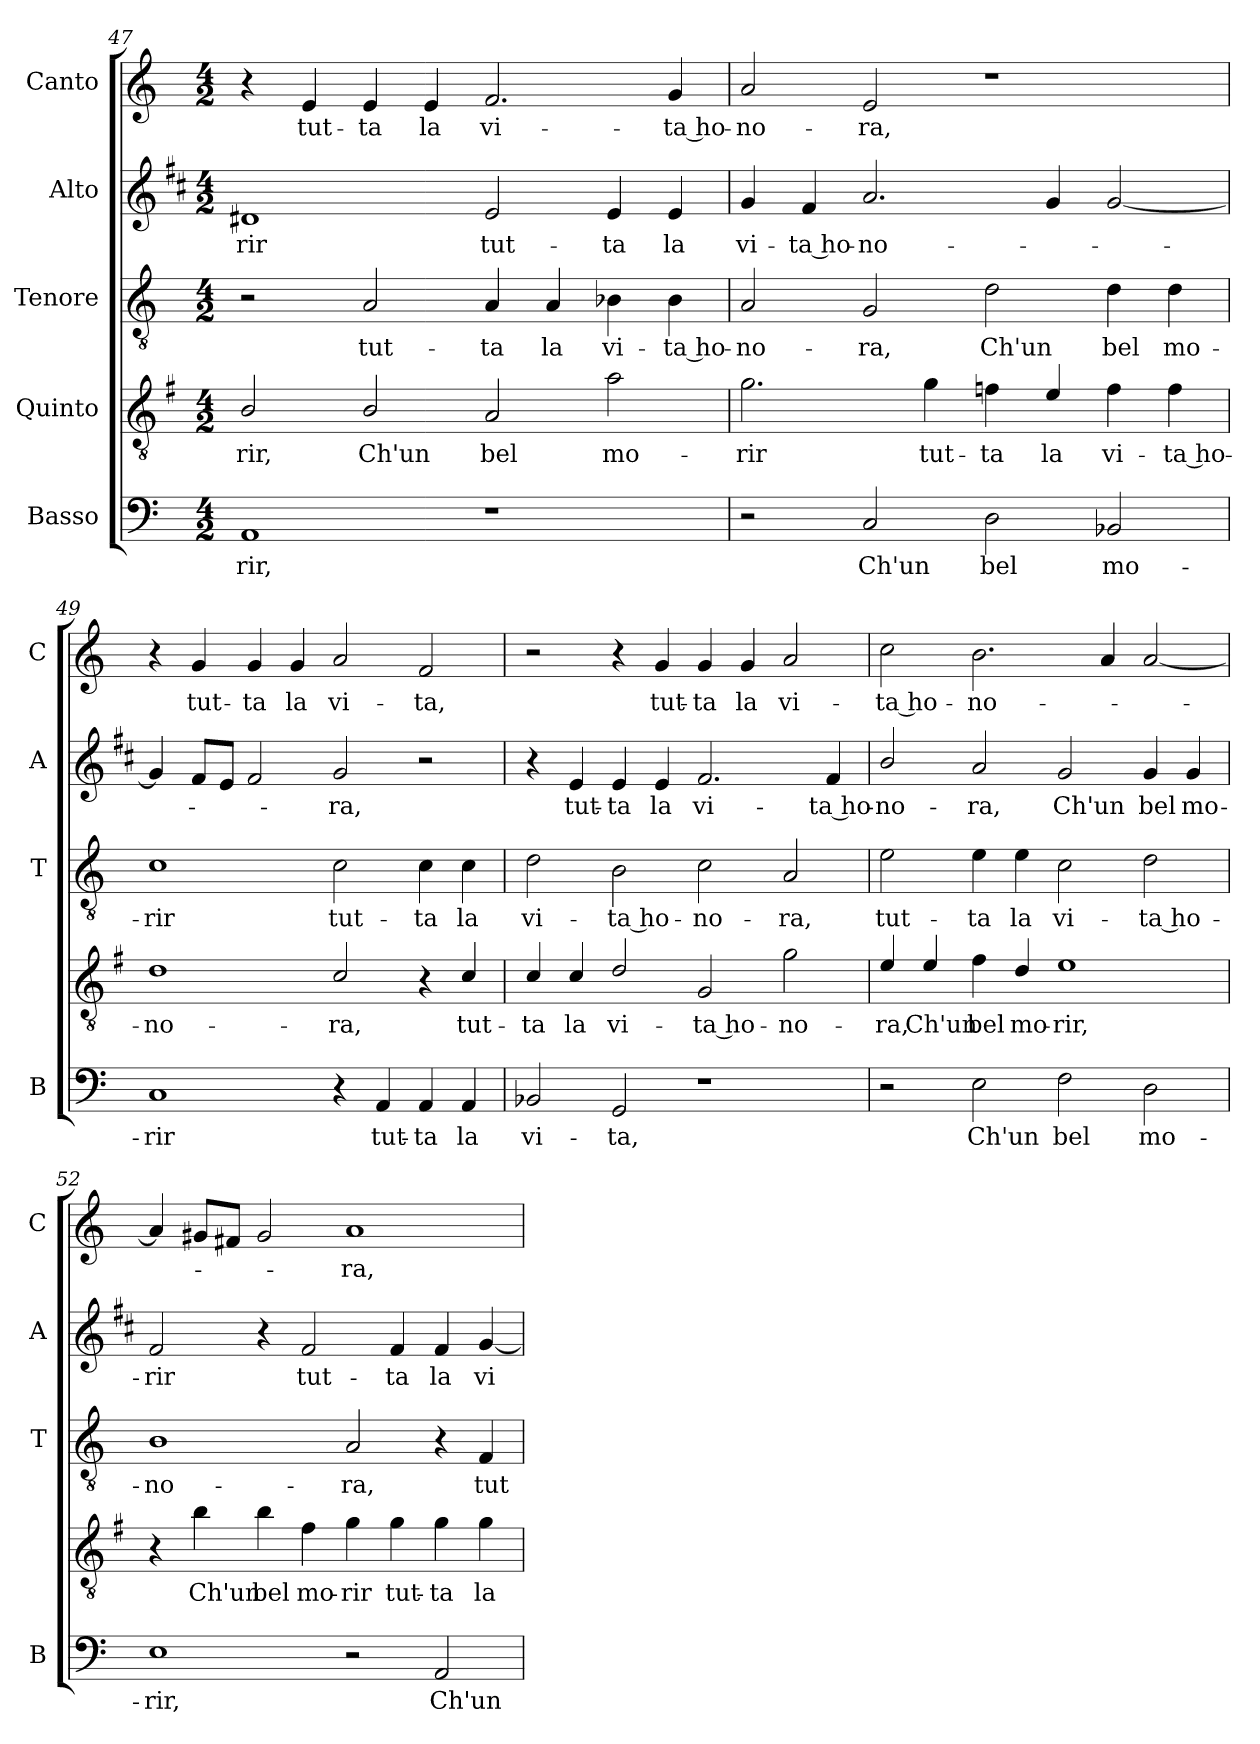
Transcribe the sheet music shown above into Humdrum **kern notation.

**kern	**text	**kern	**text	**kern	**text	**kern	**text	**kern	**text
*part5	*part5	*part4	*part4	*part3	*part3	*part2	*part2	*part1	*part1
*staff5	*staff5	*staff4	*staff4	*staff3	*staff3	*staff2	*staff2	*staff1	*staff1
*I"Basso	*	*I"Quinto	*	*I"Tenore	*	*I"Alto	*	*I"Canto	*
*I'B	*	*	*	*I'T	*	*I'A	*	*I'C	*
*clefF4	*	*clefGv2	*	*clefGv2	*	*clefG2	*	*clefG2	*
*	*	*ITrd4c7	*	*	*	*ITrd1c2	*	*	*
*k[]	*	*k[]	*	*k[]	*	*k[]	*	*k[]	*
*C:	*	*C:	*	*C:	*	*C:	*	*C:	*
*M4/2	*	*M4/2	*	*M4/2	*	*M4/2	*	*M4/2	*
=47	=47	=47	=47	=47	=47	=47	=47	=47	=47
!	!LO:LY:b	!	!LO:LY:b	!	!	!	!LO:LY:b	!	!
1AA	-rir,	2E/	-rir,	2r	.	1c#X	-rir	4r	.
!	!	!	!	!	!	!	!	!	!LO:LY:b
.	.	.	.	.	.	.	.	4e/	tut-
!	!	!	!LO:LY:b	!	!LO:LY:b	!	!	!	!LO:LY:b
.	.	2E/	Ch'un	2A/	tut-	.	.	4e/	-ta
!	!	!	!	!	!	!	!	!	!LO:LY:b
.	.	.	.	.	.	.	.	4e/	la
!	!	!	!LO:LY:b	!	!LO:LY:b	!	!LO:LY:b	!	!LO:LY:b
1r	.	2D/	bel	4A/	-ta	2d/	tut-	2.f/	vi-
!	!	!	!	!	!LO:LY:b	!	!	!	!
.	.	.	.	4A/	la	.	.	.	.
!	!	!	!LO:LY:b	!	!LO:LY:b	!	!LO:LY:b	!	!
.	.	2d\	mo-	4B-X\	vi-	4d/	-ta	.	.
!	!	!	!	!	!LO:LY:b	!	!LO:LY:b	!	!LO:LY:b
.	.	.	.	4B-\	-ta ho-	4d/	la	4g/	-ta ho-
!!LO:PB:g=z
=48	=48	=48	=48	=48	=48	=48	=48	=48	=48
!	!	!	!LO:LY:b	!	!LO:LY:b	!	!LO:LY:b	!	!LO:LY:b
2r	.	2.c\	-rir	2A/	-no-	4f/	vi-	2a/	-no-
!	!	!	!	!	!	!	!LO:LY:b	!	!
.	.	.	.	.	.	4e/	-ta ho-	.	.
!	!LO:LY:b	!	!	!	!LO:LY:b	!	!LO:LY:b	!	!LO:LY:b
2C/	Ch'un	.	.	2G/	-ra,	2.g/	-no-	2e/	-ra,
!	!	!	!LO:LY:b	!	!	!	!	!	!
.	.	4c\	tut-	.	.	.	.	.	.
!	!LO:LY:b	!	!LO:LY:b	!	!LO:LY:b	!	!	!	!
2D\	bel	4B-X\	-ta	2d\	Ch'un	.	.	1r	.
!	!	!	!LO:LY:b	!	!	!	!	!	!
.	.	4A/	la	.	.	4f/	.	.	.
!	!LO:LY:b	!	!LO:LY:b	!	!LO:LY:b	!	!	!	!
2BB-X/	mo-	4B-\	vi-	4d\	bel	[2f/	.	.	.
!	!	!	!LO:LY:b	!	!LO:LY:b	!	!	!	!
.	.	4B-\	-ta ho-	4d\	mo-	.	.	.	.
=49	=49	=49	=49	=49	=49	=49	=49	=49	=49
!	!LO:LY:b	!	!LO:LY:b	!	!LO:LY:b	!	!	!	!
1C	-rir	1G	-no-	1c	-rir	4f/]	.	4r	.
!	!	!	!	!	!	!	!	!	!LO:LY:b
.	.	.	.	.	.	8e/L	.	4g/	tut-
.	.	.	.	.	.	8d/J	.	.	.
!	!	!	!	!	!	!	!	!	!LO:LY:b
.	.	.	.	.	.	2e/	.	4g/	-ta
!	!	!	!	!	!	!	!	!	!LO:LY:b
.	.	.	.	.	.	.	.	4g/	la
!	!	!	!LO:LY:b	!	!LO:LY:b	!	!LO:LY:b	!	!LO:LY:b
4r	.	2F/	-ra,	2c\	tut-	2f/	-ra,	2a/	vi-
!	!LO:LY:b	!	!	!	!	!	!	!	!
4AA/	tut-	.	.	.	.	.	.	.	.
!	!LO:LY:b	!	!	!	!LO:LY:b	!	!	!	!LO:LY:b
4AA/	-ta	4r	.	4c\	-ta	2r	.	2f/	-ta,
!	!LO:LY:b	!	!LO:LY:b	!	!LO:LY:b	!	!	!	!
4AA/	la	4F/	tut-	4c\	la	.	.	.	.
=50	=50	=50	=50	=50	=50	=50	=50	=50	=50
!	!LO:LY:b	!	!LO:LY:b	!	!LO:LY:b	!	!	!	!
2BB-X/	vi-	4F/	-ta	2d\	vi-	4r	.	2r	.
!	!	!	!LO:LY:b	!	!	!	!LO:LY:b	!	!
.	.	4F/	la	.	.	4d/	tut-	.	.
!	!LO:LY:b	!	!LO:LY:b	!	!LO:LY:b	!	!LO:LY:b	!	!
2GG/	-ta,	2G/	vi-	2B\	-ta ho-	4d/	-ta	4r	.
!	!	!	!	!	!	!	!LO:LY:b	!	!LO:LY:b
.	.	.	.	.	.	4d/	la	4g/	tut-
!	!	!	!LO:LY:b	!	!LO:LY:b	!	!LO:LY:b	!	!LO:LY:b
1r	.	2C/	-ta ho-	2c\	-no-	2.e/	vi-	4g/	-ta
!	!	!	!	!	!	!	!	!	!LO:LY:b
.	.	.	.	.	.	.	.	4g/	la
!	!	!	!LO:LY:b	!	!LO:LY:b	!	!	!	!LO:LY:b
.	.	2c\	-no-	2A/	-ra,	.	.	2a/	vi-
!	!	!	!	!	!	!	!LO:LY:b	!	!
.	.	.	.	.	.	4e/	-ta ho-	.	.
=51	=51	=51	=51	=51	=51	=51	=51	=51	=51
!	!	!	!LO:LY:b	!	!LO:LY:b	!	!LO:LY:b	!	!LO:LY:b
2r	.	4A/	-ra,	2e\	tut-	2a/	-no-	2cc\	-ta ho-
!	!	!	!LO:LY:b	!	!	!	!	!	!
.	.	4A/	Ch'un	.	.	.	.	.	.
!	!LO:LY:b	!	!LO:LY:b	!	!LO:LY:b	!	!LO:LY:b	!	!LO:LY:b
2E\	Ch'un	4B\	bel	4e\	-ta	2g/	-ra,	2.b\	-no-
!	!	!	!LO:LY:b	!	!LO:LY:b	!	!	!	!
.	.	4G/	mo-	4e\	la	.	.	.	.
!	!LO:LY:b	!	!LO:LY:b	!	!LO:LY:b	!	!LO:LY:b	!	!
2F\	bel	1A	-rir,	2c\	vi-	2f/	Ch'un	.	.
.	.	.	.	.	.	.	.	4a/	.
!	!LO:LY:b	!	!	!	!LO:LY:b	!	!LO:LY:b	!	!
2D\	mo-	.	.	2d\	-ta ho-	4f/	bel	[2a/	.
!	!	!	!	!	!	!	!LO:LY:b	!	!
.	.	.	.	.	.	4f/	mo-	.	.
!!LO:LB:g=z
=52	=52	=52	=52	=52	=52	=52	=52	=52	=52
!	!LO:LY:b	!	!	!	!LO:LY:b	!	!LO:LY:b	!	!
1E	-rir,	4r	.	1B	-no-	2e/	-rir	4a/]	.
!	!	!	!LO:LY:b	!	!	!	!	!	!
.	.	4e\	Ch'un	.	.	.	.	8g#X/L	.
.	.	.	.	.	.	.	.	8f#X/J	.
!	!	!	!LO:LY:b	!	!	!	!	!	!
.	.	4e\	bel	.	.	4r	.	2g#/	.
!	!	!	!LO:LY:b	!	!	!	!LO:LY:b	!	!
.	.	4B\	mo-	.	.	2e/	tut-	.	.
!	!	!	!LO:LY:b	!	!LO:LY:b	!	!	!	!LO:LY:b
2r	.	4c\	-rir	2A/	-ra,	.	.	1a	-ra,
!	!	!	!LO:LY:b	!	!	!	!LO:LY:b	!	!
.	.	4c\	tut-	.	.	4e/	-ta	.	.
!	!LO:LY:b	!	!LO:LY:b	!	!	!	!LO:LY:b	!	!
2AA/	Ch'un	4c\	-ta	4r	.	4e/	la	.	.
!	!	!	!LO:LY:b	!	!LO:LY:b	!	!LO:LY:b	!	!
.	.	4c\	la	4F/	tut-	[4f/	vi-	.	.
=	=	=	=	=	=	=	=	=	=
*-	*-	*-	*-	*-	*-	*-	*-	*-	*-
